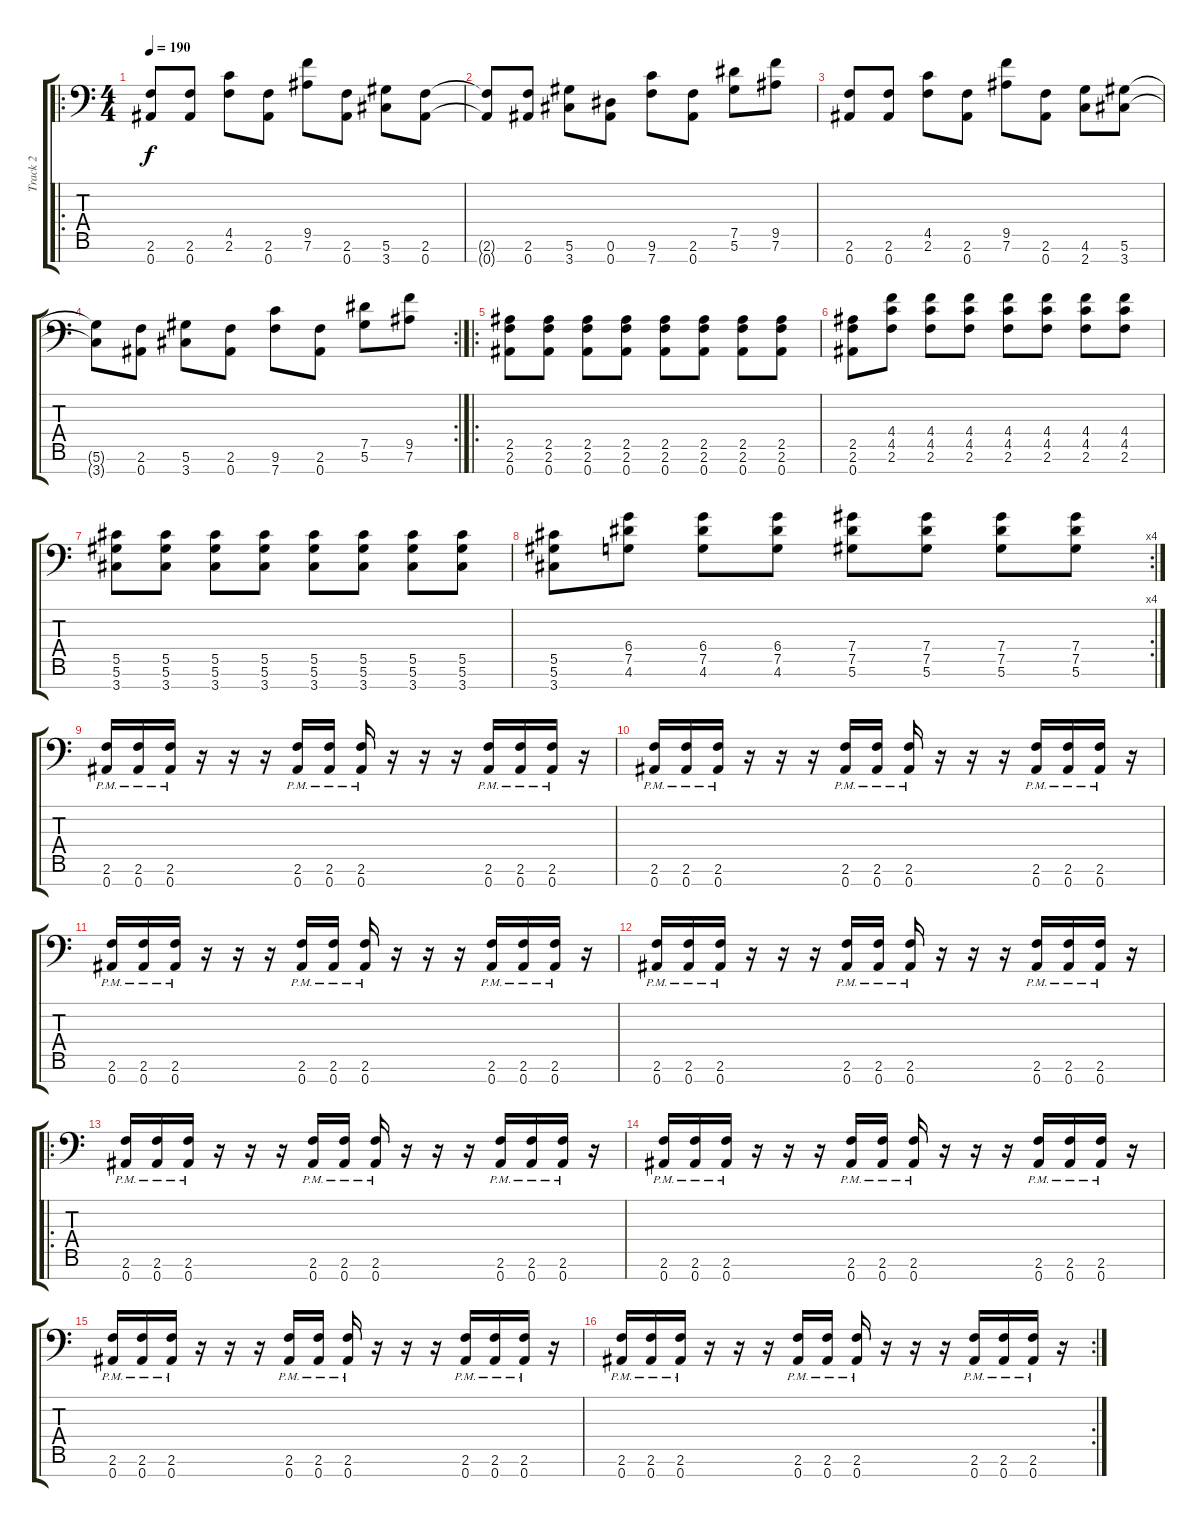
\track ("Track 2" "Track 2") {instrument distortionguitar}
\staff {score tabs}
\tuning (Eb4 Bb3 Gb3 Db3 Ab2 Eb2 Bb1) {hide}
\ro
\ts (4 4)
\tempo 190
\clef f4
\ks c
(2.6 0.7).8{dy f} (2.6 0.7).8 (4.5 2.6).8 (2.6 0.7).8 (9.5 7.6).8 (2.6 0.7).8 (5.6 3.7).8 (2.6 0.7).8 |
(2.6{t} 0.7{t}).8 (2.6 0.7).8 (5.6 3.7).8 (0.6 0.7).8 (9.6 7.7).8 (2.6 0.7).8 (7.5 5.6).8 (9.5 7.6).8 |
(2.6 0.7).8 (2.6 0.7).8 (4.5 2.6).8 (2.6 0.7).8 (9.5 7.6).8 (2.6 0.7).8 (4.6 2.7).8 (5.6 3.7).8 |
\rc 2
(5.6{t} 3.7{t}).8 (2.6 0.7).8 (5.6 3.7).8 (2.6 0.7).8 (9.6 7.7).8 (2.6 0.7).8 (7.5 5.6).8 (9.5 7.6).8 |
\ro
(2.5 2.6 0.7).8 (2.5 2.6 0.7).8 (2.5 2.6 0.7).8 (2.5 2.6 0.7).8 (2.5 2.6 0.7).8 (2.5 2.6 0.7).8 (2.5 2.6 0.7).8 (2.5 2.6 0.7).8 |
(2.5 2.6 0.7).8 (4.4 4.5 2.6).8 (4.4 4.5 2.6).8 (4.4 4.5 2.6).8 (4.4 4.5 2.6).8 (4.4 4.5 2.6).8 (4.4 4.5 2.6).8 (4.4 4.5 2.6).8 |
(5.5 5.6 3.7).8 (5.5 5.6 3.7).8 (5.5 5.6 3.7).8 (5.5 5.6 3.7).8 (5.5 5.6 3.7).8 (5.5 5.6 3.7).8 (5.5 5.6 3.7).8 (5.5 5.6 3.7).8 |
\rc 4
(5.5 5.6 3.7).8 (6.4 7.5 4.6).8 (6.4 7.5 4.6).8 (6.4 7.5 4.6).8 (7.4 7.5 5.6).8 (7.4 7.5 5.6).8 (7.4 7.5 5.6).8 (7.4 7.5 5.6).8 |
(2.6{pm} 0.7{pm}).16 (2.6{pm} 0.7{pm}).16 (2.6{pm} 0.7{pm}).16 r.16 r.16 r.16 (2.6{pm} 0.7{pm}).16 (2.6{pm} 0.7{pm}).16 (2.6{pm} 0.7{pm}).16 r.16 r.16 r.16 (2.6{pm} 0.7{pm}).16 (2.6{pm} 0.7{pm}).16 (2.6{pm} 0.7{pm}).16 r.16 |
(2.6{pm} 0.7{pm}).16 (2.6{pm} 0.7{pm}).16 (2.6{pm} 0.7{pm}).16 r.16 r.16 r.16 (2.6{pm} 0.7{pm}).16 (2.6{pm} 0.7{pm}).16 (2.6{pm} 0.7{pm}).16 r.16 r.16 r.16 (2.6{pm} 0.7{pm}).16 (2.6{pm} 0.7{pm}).16 (2.6{pm} 0.7{pm}).16 r.16 |
(2.6{pm} 0.7{pm}).16 (2.6{pm} 0.7{pm}).16 (2.6{pm} 0.7{pm}).16 r.16 r.16 r.16 (2.6{pm} 0.7{pm}).16 (2.6{pm} 0.7{pm}).16 (2.6{pm} 0.7{pm}).16 r.16 r.16 r.16 (2.6{pm} 0.7{pm}).16 (2.6{pm} 0.7{pm}).16 (2.6{pm} 0.7{pm}).16 r.16 |
(2.6{pm} 0.7{pm}).16 (2.6{pm} 0.7{pm}).16 (2.6{pm} 0.7{pm}).16 r.16 r.16 r.16 (2.6{pm} 0.7{pm}).16 (2.6{pm} 0.7{pm}).16 (2.6{pm} 0.7{pm}).16 r.16 r.16 r.16 (2.6{pm} 0.7{pm}).16 (2.6{pm} 0.7{pm}).16 (2.6{pm} 0.7{pm}).16 r.16 |
\ro
(2.6{pm} 0.7{pm}).16 (2.6{pm} 0.7{pm}).16 (2.6{pm} 0.7{pm}).16 r.16 r.16 r.16 (2.6{pm} 0.7{pm}).16 (2.6{pm} 0.7{pm}).16 (2.6{pm} 0.7{pm}).16 r.16 r.16 r.16 (2.6{pm} 0.7{pm}).16 (2.6{pm} 0.7{pm}).16 (2.6{pm} 0.7{pm}).16 r.16 |
(2.6{pm} 0.7{pm}).16 (2.6{pm} 0.7{pm}).16 (2.6{pm} 0.7{pm}).16 r.16 r.16 r.16 (2.6{pm} 0.7{pm}).16 (2.6{pm} 0.7{pm}).16 (2.6{pm} 0.7{pm}).16 r.16 r.16 r.16 (2.6{pm} 0.7{pm}).16 (2.6{pm} 0.7{pm}).16 (2.6{pm} 0.7{pm}).16 r.16 |
(2.6{pm} 0.7{pm}).16 (2.6{pm} 0.7{pm}).16 (2.6{pm} 0.7{pm}).16 r.16 r.16 r.16 (2.6{pm} 0.7{pm}).16 (2.6{pm} 0.7{pm}).16 (2.6{pm} 0.7{pm}).16 r.16 r.16 r.16 (2.6{pm} 0.7{pm}).16 (2.6{pm} 0.7{pm}).16 (2.6{pm} 0.7{pm}).16 r.16 |
\rc 2
(2.6{pm} 0.7{pm}).16 (2.6{pm} 0.7{pm}).16 (2.6{pm} 0.7{pm}).16 r.16 r.16 r.16 (2.6{pm} 0.7{pm}).16 (2.6{pm} 0.7{pm}).16 (2.6{pm} 0.7{pm}).16 r.16 r.16 r.16 (2.6{pm} 0.7{pm}).16 (2.6{pm} 0.7{pm}).16 (2.6{pm} 0.7{pm}).16 r.16
